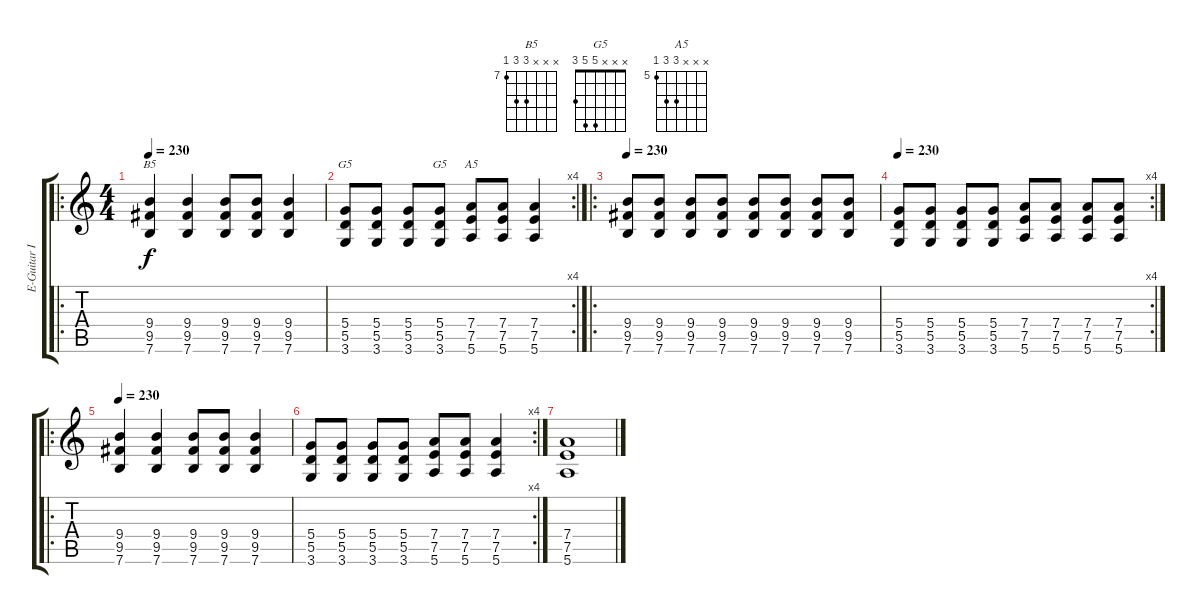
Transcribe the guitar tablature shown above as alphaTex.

\track ("E-Guitar II" "E-Guitar I") {instrument distortionguitar}
\staff {score tabs}
\tuning (E4 B3 G3 D3 A2 E2) {hide}
\chord ("B5" x x x 9 9 7) {firstfret 7}
\chord ("G5" x x x 5 5 3) {firstfret 3}
\chord ("G5" x x x 5 5 3)
\chord ("A5" x x x 7 7 5) {firstfret 5}
\ro
\ts (4 4)
\tempo 230
\clef g2
\ks c
(9.4 9.5 7.6).4{ch "B5" dy f} (9.4 9.5 7.6).4 (9.4 9.5 7.6).8 (9.4 9.5 7.6).8 (9.4 9.5 7.6).4 |
\rc 4
(5.4 5.5 3.6).8{ch "G5"} (5.4 5.5 3.6).8 (5.4 5.5 3.6).8 (5.4 5.5 3.6).8{ch "G5"} (7.4 7.5 5.6).8{ch "A5"} (7.4 7.5 5.6).8 (7.4 7.5 5.6).4 |
\ro
\tempo 230
(9.4 9.5 7.6).8{volume 13} (9.4 9.5 7.6).8 (9.4 9.5 7.6).8 (9.4 9.5 7.6).8 (9.4 9.5 7.6).8 (9.4 9.5 7.6).8 (9.4 9.5 7.6).8 (9.4 9.5 7.6).8 |
\rc 4
\tempo 230
(5.4 5.5 3.6).8 (5.4 5.5 3.6).8 (5.4 5.5 3.6).8 (5.4 5.5 3.6).8 (7.4 7.5 5.6).8 (7.4 7.5 5.6).8 (7.4 7.5 5.6).8 (7.4 7.5 5.6).8 |
\ro
\tempo 230
(9.4 9.5 7.6).4 (9.4 9.5 7.6).4 (9.4 9.5 7.6).8 (9.4 9.5 7.6).8 (9.4 9.5 7.6).4 |
\rc 4
(5.4 5.5 3.6).8 (5.4 5.5 3.6).8 (5.4 5.5 3.6).8 (5.4 5.5 3.6).8 (7.4 7.5 5.6).8 (7.4 7.5 5.6).8 (7.4 7.5 5.6).4 |
(7.4 7.5 5.6).1
